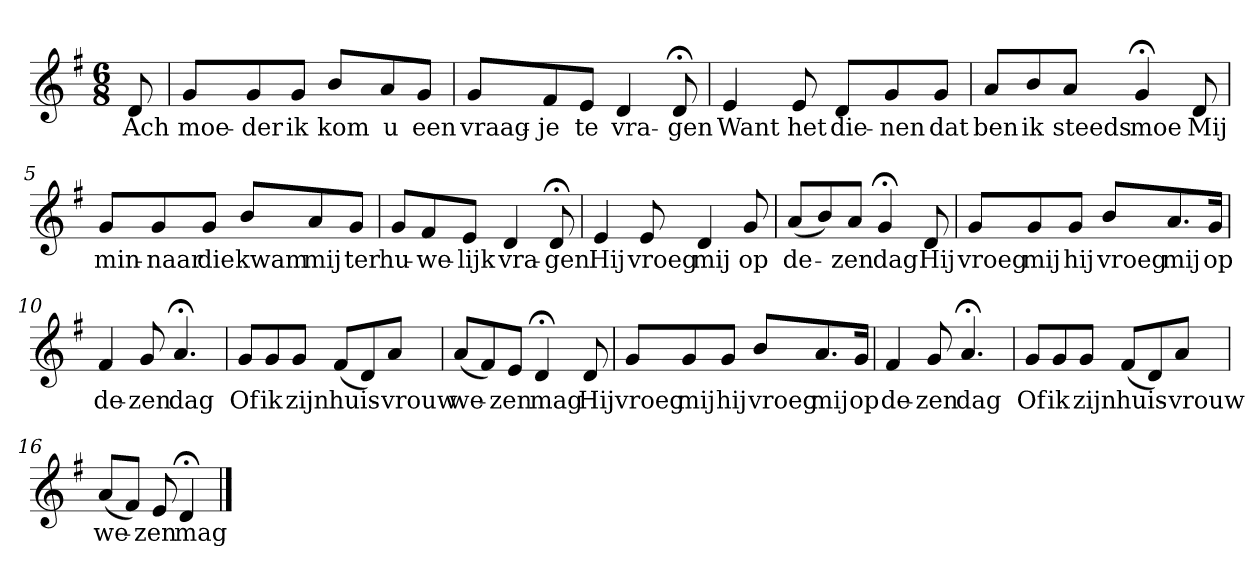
**kern	**text
*part1	*part1
*staff1	*staff1
*k[f#]	*
*G:	*
*M6/8	*
*MM120	*
=	=
8d	Ach
=1	=1
8gL	moe-
8g	-der
8gJ	ik
8bL	kom
8a	u
8gJ	een
=2	=2
8gL	vraag-
8f#	-je
8eJ	te
4d	vra-
8d;<	-gen
=3	=3
4e	Want
8e	het
8dL	die-
8g	-nen
8gJ	dat
=4	=4
8aL	ben
8b	ik
8aJ	steeds
4g;<	moe
8d	Mij
=5	=5
8gL	min-
8g	-naar
8gJ	die
8bL	kwam
8a	mij
8gJ	ter
=6	=6
8gL	hu-
8f#	-we-
8eJ	-lijk
4d	vra-
8d;<	-gen
=7	=7
4e	Hij
8e	vroeg
4d	mij
8g	op
=8	=8
(8aL	de-
8b)	.
8aJ	-zen
4g;<	dag
8d	Hij
=9	=9
8gL	vroeg
8g	mij
8gJ	hij
8bL	vroeg
8.a	mij
16gJk	op
=10	=10
4f#	de-
8g	-zen
4.a;<	dag
=11	=11
8gL	Of
8g	ik
8gJ	zijn
(8f#L	huis-
8d)	.
8aJ	-vrouw
=12	=12
(8aL	we-
8f#)	.
8eJ	-zen
4d;<	mag
8d	Hij
=13	=13
8gL	vroeg
8g	mij
8gJ	hij
8bL	vroeg
8.a	mij
16gJk	op
=14	=14
4f#	de-
8g	-zen
4.a;<	dag
=15	=15
8gL	Of
8g	ik
8gJ	zijn
(8f#L	huis-
8d)	.
8aJ	-vrouw
=16	=16
(8aL	we-
8f#J)	.
8e	-zen
4d;<	mag
==	==
*-	*-
